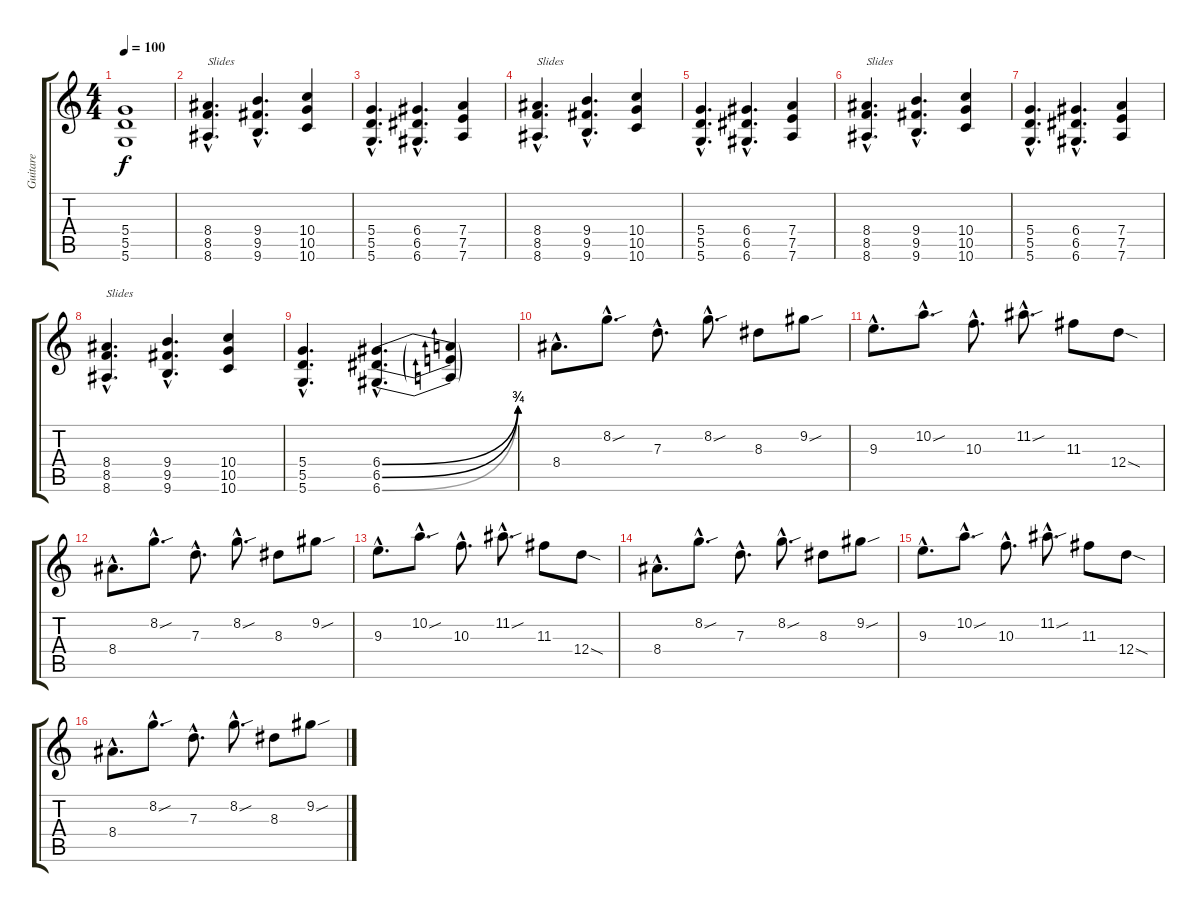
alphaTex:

\track ("Guitare" "Guitare") {instrument distortionguitar}
\staff {score tabs}
\tuning (E4 B3 G3 D3 A2 D2) {hide}
\ts (4 4)
\tempo 100
\clef g2
\ks c
(5.4 5.5 5.6).1{dy f} |
(8.4{hac} 8.5{hac} 8.6{hac}).4{d txt "Slides"} (9.4{hac} 9.5{hac} 9.6{hac}).4{d} (10.4 10.5 10.6).4 |
(5.4{hac} 5.5{hac} 5.6{hac}).4{d} (6.4{hac} 6.5{hac} 6.6{hac}).4{d} (7.4 7.5 7.6).4 |
(8.4{hac} 8.5{hac} 8.6{hac}).4{d txt "Slides"} (9.4{hac} 9.5{hac} 9.6{hac}).4{d} (10.4 10.5 10.6).4 |
(5.4{hac} 5.5{hac} 5.6{hac}).4{d} (6.4{hac} 6.5{hac} 6.6{hac}).4{d} (7.4 7.5 7.6).4 |
(8.4{hac} 8.5{hac} 8.6{hac}).4{d txt "Slides"} (9.4{hac} 9.5{hac} 9.6{hac}).4{d} (10.4 10.5 10.6).4 |
(5.4{hac} 5.5{hac} 5.6{hac}).4{d} (6.4{hac} 6.5{hac} 6.6{hac}).4{d} (7.4 7.5 7.6).4 |
(8.4{hac} 8.5{hac} 8.6{hac}).4{d txt "Slides"} (9.4{hac} 9.5{hac} 9.6{hac}).4{d} (10.4 10.5 10.6).4 |
(5.4{hac} 5.5{hac} 5.6{hac}).4{d} (6.4{be (bend 0 0 60 3) hac} 6.5{be (bend 0 0 60 3) hac} 6.6{be (bend 0 0 60 3) hac}).4{d} (6.4{t} 6.5{t} 6.6{t}).4 |
8.4{hac}.8{d} 8.2{sou hac}.8{d} 7.3{hac}.8{d} 8.2{sou hac}.8{d} 8.3.8 9.2{sou}.8 |
9.3{hac}.8{d} 10.2{sou hac}.8{d} 10.3{hac}.8{d} 11.2{sou hac}.8{d} 11.3.8 12.4{sod}.8 |
8.4{hac}.8{d} 8.2{sou hac}.8{d} 7.3{hac}.8{d} 8.2{sou hac}.8{d} 8.3.8 9.2{sou}.8 |
9.3{hac}.8{d} 10.2{sou hac}.8{d} 10.3{hac}.8{d} 11.2{sou hac}.8{d} 11.3.8 12.4{sod}.8 |
8.4{hac}.8{d} 8.2{sou hac}.8{d} 7.3{hac}.8{d} 8.2{sou hac}.8{d} 8.3.8 9.2{sou}.8 |
9.3{hac}.8{d} 10.2{sou hac}.8{d} 10.3{hac}.8{d} 11.2{sou hac}.8{d} 11.3.8 12.4{sod}.8 |
8.4{hac}.8{d} 8.2{sou hac}.8{d} 7.3{hac}.8{d} 8.2{sou hac}.8{d} 8.3.8 9.2{sou}.8
